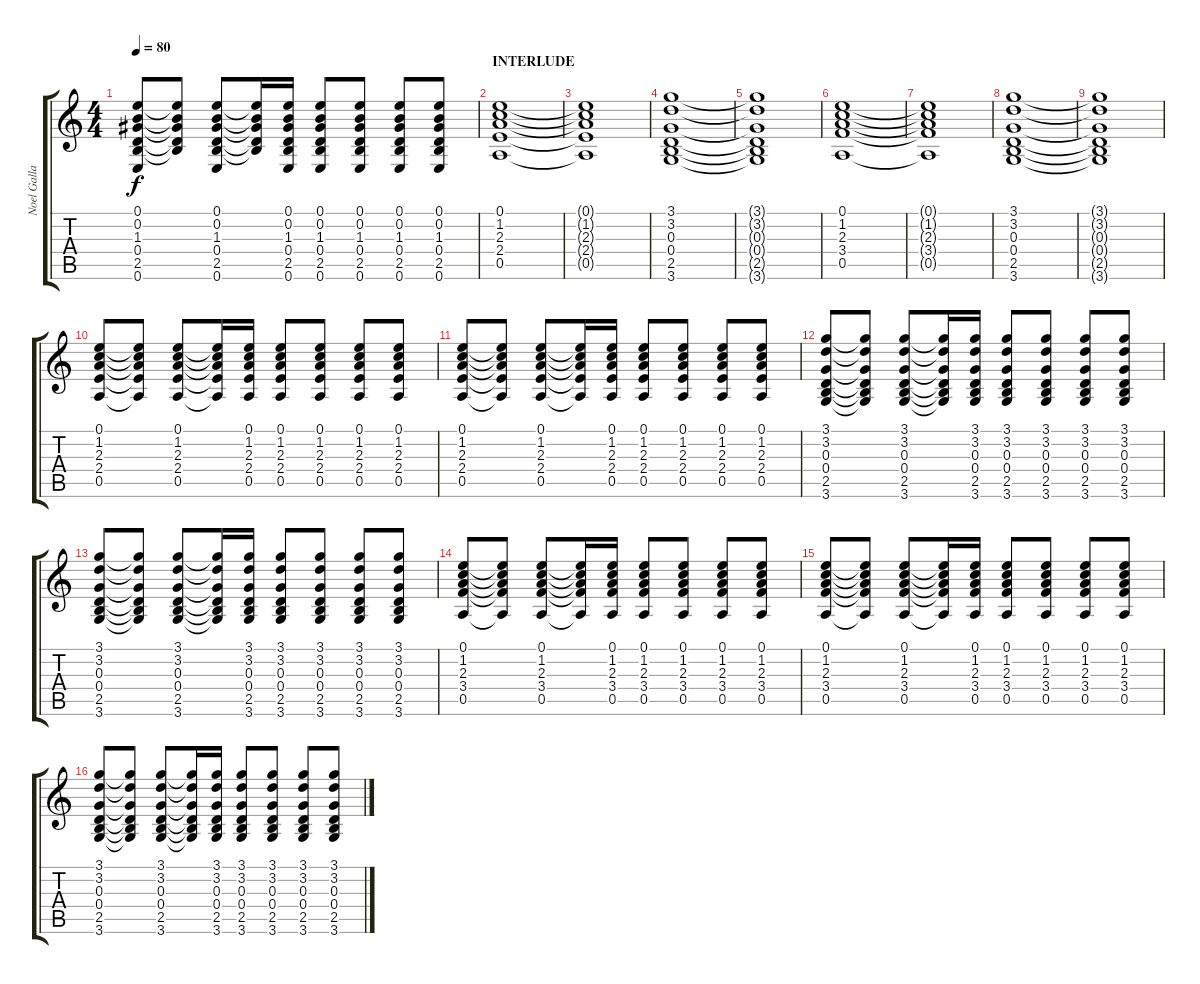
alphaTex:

\track ("Noel Gallagher" "Noel Galla") {instrument distortionguitar}
\staff {score tabs}
\tuning (E4 B3 G3 D3 A2 E2) {hide}
\ts (4 4)
\tempo 80
\clef g2
\ks c
(0.1 0.2 1.3 0.4 2.5 0.6).8{dy f} (0.1{t} 0.2{t} 1.3{t} 0.4{t} 2.5{t}).8 (0.1 0.2 1.3 0.4 2.5 0.6).8 (0.1{t} 0.2{t} 1.3{t} 0.4{t} 2.5{t}).16 (0.1 0.2 1.3 0.4 2.5 0.6).16 (0.1 0.2 1.3 0.4 2.5 0.6).8 (0.1 0.2 1.3 0.4 2.5 0.6).8 (0.1 0.2 1.3 0.4 2.5 0.6).8 (0.1 0.2 1.3 0.4 2.5 0.6).8 |
\section ("" "INTERLUDE")
(0.1 1.2 2.3 2.4 0.5).1 |
(0.1{t} 1.2{t} 2.3{t} 2.4{t} 0.5{t}).1 |
(3.1 3.2 0.3 0.4 2.5 3.6).1 |
(3.1{t} 3.2{t} 0.3{t} 0.4{t} 2.5{t} 3.6{t}).1 |
(0.1 1.2 2.3 3.4 0.5).1 |
(0.1{t} 1.2{t} 2.3{t} 3.4{t} 0.5{t}).1 |
(3.1 3.2 0.3 0.4 2.5 3.6).1 |
(3.1{t} 3.2{t} 0.3{t} 0.4{t} 2.5{t} 3.6{t}).1 |
(0.1 1.2 2.3 2.4 0.5).8 (0.1{t} 1.2{t} 2.3{t} 2.4{t} 0.5{t}).8 (0.1 1.2 2.3 2.4 0.5).8 (0.1{t} 1.2{t} 2.3{t} 2.4{t} 0.5{t}).16 (0.1 1.2 2.3 2.4 0.5).16 (0.1 1.2 2.3 2.4 0.5).8 (0.1 1.2 2.3 2.4 0.5).8 (0.1 1.2 2.3 2.4 0.5).8 (0.1 1.2 2.3 2.4 0.5).8 |
(0.1 1.2 2.3 2.4 0.5).8 (0.1{t} 1.2{t} 2.3{t} 2.4{t} 0.5{t}).8 (0.1 1.2 2.3 2.4 0.5).8 (0.1{t} 1.2{t} 2.3{t} 2.4{t} 0.5{t}).16 (0.1 1.2 2.3 2.4 0.5).16 (0.1 1.2 2.3 2.4 0.5).8 (0.1 1.2 2.3 2.4 0.5).8 (0.1 1.2 2.3 2.4 0.5).8 (0.1 1.2 2.3 2.4 0.5).8 |
(3.1 3.2 0.3 0.4 2.5 3.6).8 (3.1{t} 3.2{t} 0.3{t} 0.4{t} 2.5{t} 3.6{t}).8 (3.1 3.2 0.3 0.4 2.5 3.6).8 (3.1{t} 3.2{t} 0.3{t} 0.4{t} 2.5{t} 3.6{t}).16 (3.1 3.2 0.3 0.4 2.5 3.6).16 (3.1 3.2 0.3 0.4 2.5 3.6).8 (3.1 3.2 0.3 0.4 2.5 3.6).8 (3.1 3.2 0.3 0.4 2.5 3.6).8 (3.1 3.2 0.3 0.4 2.5 3.6).8 |
(3.1 3.2 0.3 0.4 2.5 3.6).8 (3.1{t} 3.2{t} 0.3{t} 0.4{t} 2.5{t} 3.6{t}).8 (3.1 3.2 0.3 0.4 2.5 3.6).8 (3.1{t} 3.2{t} 0.3{t} 0.4{t} 2.5{t} 3.6{t}).16 (3.1 3.2 0.3 0.4 2.5 3.6).16 (3.1 3.2 0.3 0.4 2.5 3.6).8 (3.1 3.2 0.3 0.4 2.5 3.6).8 (3.1 3.2 0.3 0.4 2.5 3.6).8 (3.1 3.2 0.3 0.4 2.5 3.6).8 |
(0.1 1.2 2.3 3.4 0.5).8 (0.1{t} 1.2{t} 2.3{t} 3.4{t} 0.5{t}).8 (0.1 1.2 2.3 3.4 0.5).8 (0.1{t} 1.2{t} 2.3{t} 3.4{t} 0.5{t}).16 (0.1 1.2 2.3 3.4 0.5).16 (0.1 1.2 2.3 3.4 0.5).8 (0.1 1.2 2.3 3.4 0.5).8 (0.1 1.2 2.3 3.4 0.5).8 (0.1 1.2 2.3 3.4 0.5).8 |
(0.1 1.2 2.3 3.4 0.5).8 (0.1{t} 1.2{t} 2.3{t} 3.4{t} 0.5{t}).8 (0.1 1.2 2.3 3.4 0.5).8 (0.1{t} 1.2{t} 2.3{t} 3.4{t} 0.5{t}).16 (0.1 1.2 2.3 3.4 0.5).16 (0.1 1.2 2.3 3.4 0.5).8 (0.1 1.2 2.3 3.4 0.5).8 (0.1 1.2 2.3 3.4 0.5).8 (0.1 1.2 2.3 3.4 0.5).8 |
(3.1 3.2 0.3 0.4 2.5 3.6).8 (3.1{t} 3.2{t} 0.3{t} 0.4{t} 2.5{t} 3.6{t}).8 (3.1 3.2 0.3 0.4 2.5 3.6).8 (3.1{t} 3.2{t} 0.3{t} 0.4{t} 2.5{t} 3.6{t}).16 (3.1 3.2 0.3 0.4 2.5 3.6).16 (3.1 3.2 0.3 0.4 2.5 3.6).8 (3.1 3.2 0.3 0.4 2.5 3.6).8 (3.1 3.2 0.3 0.4 2.5 3.6).8 (3.1 3.2 0.3 0.4 2.5 3.6).8
